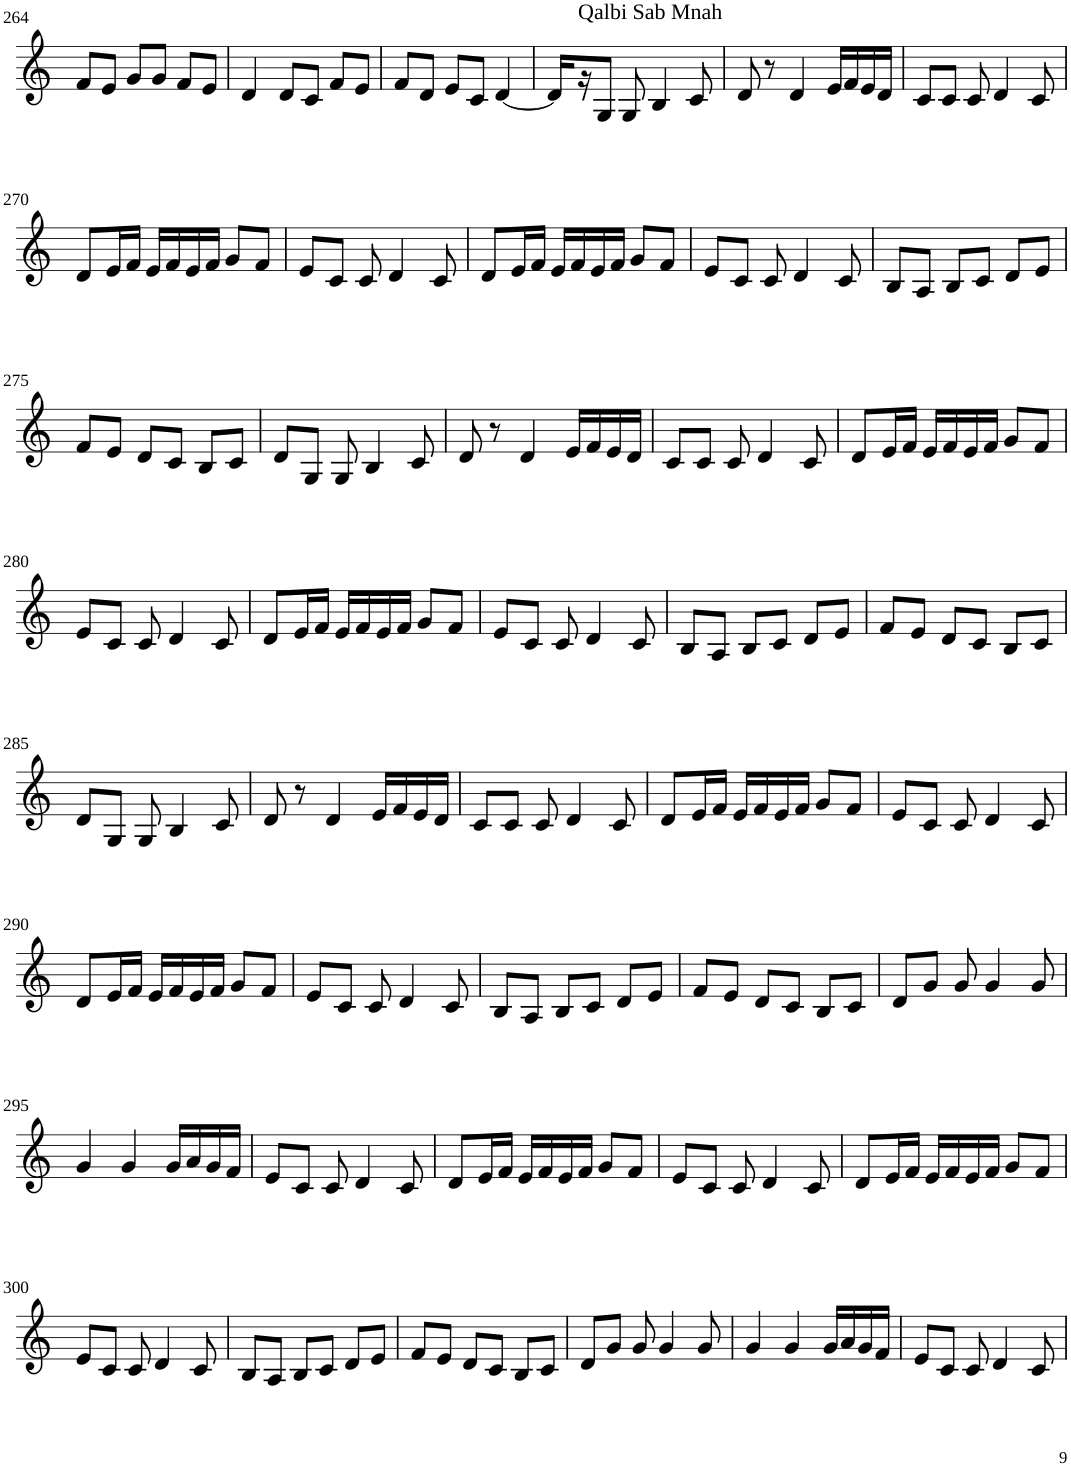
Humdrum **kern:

**kern
*part1
*staff1
*I"Violin
!!LO:PB:g=z
*clefG2
*k[]
*M3/4
=264
8f/L
8e/J
8g/L
8g/J
8f/L
8e/J
=265
4d/
8d/L
8c/J
8f/L
8e/J
=266
8f/L
8d/J
8e/L
8c/J
[4d/
=267
16d/LL]
!LO:TX:a:t=Qalbi Sab Mnah
16r
8G/J
8G/
4B/
8c/
=268
8d/
8r
4d/
16e/LL
16f/
16e/
16d/JJ
=269
8c/L
8c/J
8c/
4d/
8c/
!!LO:LB:g=z
=270
8d/L
16e/L
16f/JJ
16e/LL
16f/
16e/
16f/JJ
8g/L
8f/J
=271
8e/L
8c/J
8c/
4d/
8c/
=272
8d/L
16e/L
16f/JJ
16e/LL
16f/
16e/
16f/JJ
8g/L
8f/J
=273
8e/L
8c/J
8c/
4d/
8c/
=274
8B/L
8A/J
8B/L
8c/J
8d/L
8e/J
!!LO:LB:g=z
=275
8f/L
8e/J
8d/L
8c/J
8B/L
8c/J
=276
8d/L
8G/J
8G/
4B/
8c/
=277
8d/
8r
4d/
16e/LL
16f/
16e/
16d/JJ
=278
8c/L
8c/J
8c/
4d/
8c/
=279
8d/L
16e/L
16f/JJ
16e/LL
16f/
16e/
16f/JJ
8g/L
8f/J
!!LO:LB:g=z
=280
8e/L
8c/J
8c/
4d/
8c/
=281
8d/L
16e/L
16f/JJ
16e/LL
16f/
16e/
16f/JJ
8g/L
8f/J
=282
8e/L
8c/J
8c/
4d/
8c/
=283
8B/L
8A/J
8B/L
8c/J
8d/L
8e/J
=284
8f/L
8e/J
8d/L
8c/J
8B/L
8c/J
!!LO:LB:g=z
=285
8d/L
8G/J
8G/
4B/
8c/
=286
8d/
8r
4d/
16e/LL
16f/
16e/
16d/JJ
=287
8c/L
8c/J
8c/
4d/
8c/
=288
8d/L
16e/L
16f/JJ
16e/LL
16f/
16e/
16f/JJ
8g/L
8f/J
=289
8e/L
8c/J
8c/
4d/
8c/
!!LO:LB:g=z
=290
8d/L
16e/L
16f/JJ
16e/LL
16f/
16e/
16f/JJ
8g/L
8f/J
=291
8e/L
8c/J
8c/
4d/
8c/
=292
8B/L
8A/J
8B/L
8c/J
8d/L
8e/J
=293
8f/L
8e/J
8d/L
8c/J
8B/L
8c/J
=294
8d/L
8g/J
8g/
4g/
8g/
!!LO:LB:g=z
=295
4g/
4g/
16g/LL
16a/
16g/
16f/JJ
=296
8e/L
8c/J
8c/
4d/
8c/
=297
8d/L
16e/L
16f/JJ
16e/LL
16f/
16e/
16f/JJ
8g/L
8f/J
=298
8e/L
8c/J
8c/
4d/
8c/
=299
8d/L
16e/L
16f/JJ
16e/LL
16f/
16e/
16f/JJ
8g/L
8f/J
!!LO:LB:g=z
=300
8e/L
8c/J
8c/
4d/
8c/
=301
8B/L
8A/J
8B/L
8c/J
8d/L
8e/J
=302
8f/L
8e/J
8d/L
8c/J
8B/L
8c/J
=303
8d/L
8g/J
8g/
4g/
8g/
=304
4g/
4g/
16g/LL
16a/
16g/
16f/JJ
=305
8e/L
8c/J
8c/
4d/
8c/
=
*-
